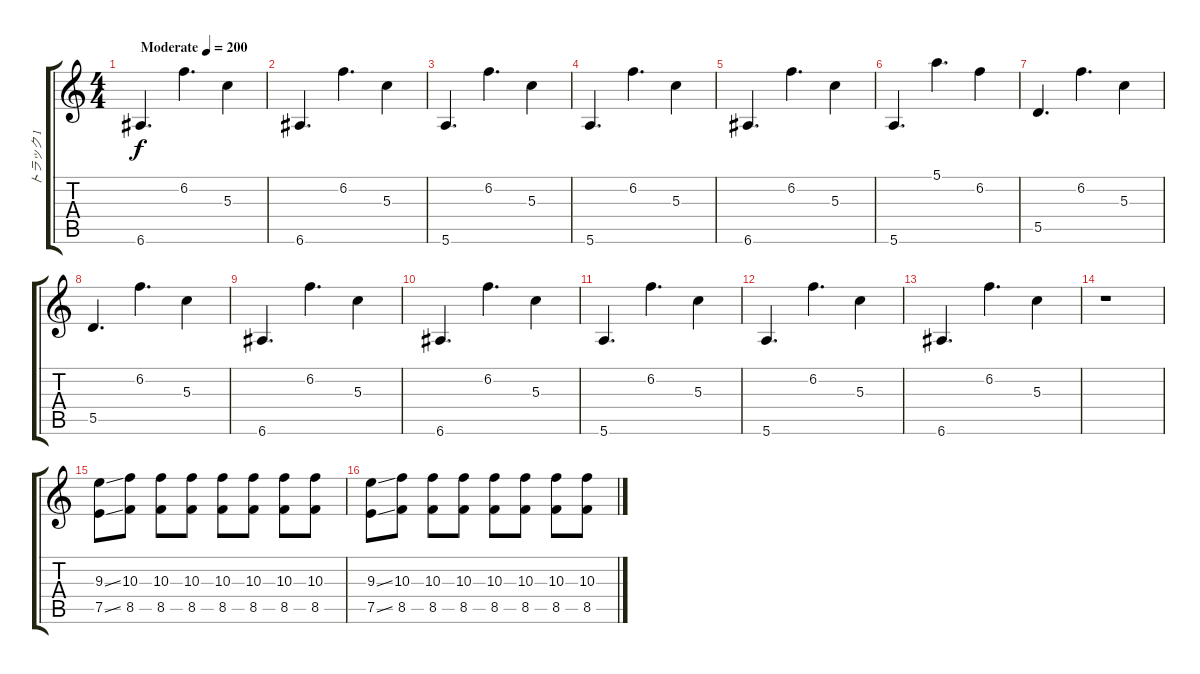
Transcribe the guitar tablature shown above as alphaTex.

\track ("トラック 1" "トラック 1") {instrument acousticguitarsteel}
\staff {score tabs}
\tuning (E4 B3 G3 D3 A2 E2) {hide}
\ts (4 4)
\tempo (200 "Moderate")
\clef g2
\ks c
6.6.4{d dy f instrument acousticguitarsteel} 6.2.4{d} 5.3.4 |
6.6.4{d} 6.2.4{d} 5.3.4 |
5.6.4{d} 6.2.4{d} 5.3.4 |
5.6.4{d} 6.2.4{d} 5.3.4 |
6.6.4{d} 6.2.4{d} 5.3.4 |
5.6.4{d} 5.1.4{d} 6.2.4 |
5.5.4{d} 6.2.4{d} 5.3.4 |
5.5.4{d} 6.2.4{d} 5.3.4 |
6.6.4{d} 6.2.4{d} 5.3.4 |
6.6.4{d} 6.2.4{d} 5.3.4 |
5.6.4{d} 6.2.4{d} 5.3.4 |
5.6.4{d} 6.2.4{d} 5.3.4 |
6.6.4{d} 6.2.4{d} 5.3.4 |
r.1 |
(9.3{ss} 7.5{ss}).8 (10.3 8.5).8 (10.3 8.5).8 (10.3 8.5).8 (10.3 8.5).8 (10.3 8.5).8 (10.3 8.5).8 (10.3 8.5).8 |
(9.3{ss} 7.5{ss}).8 (10.3 8.5).8 (10.3 8.5).8 (10.3 8.5).8 (10.3 8.5).8 (10.3 8.5).8 (10.3 8.5).8 (10.3 8.5).8
